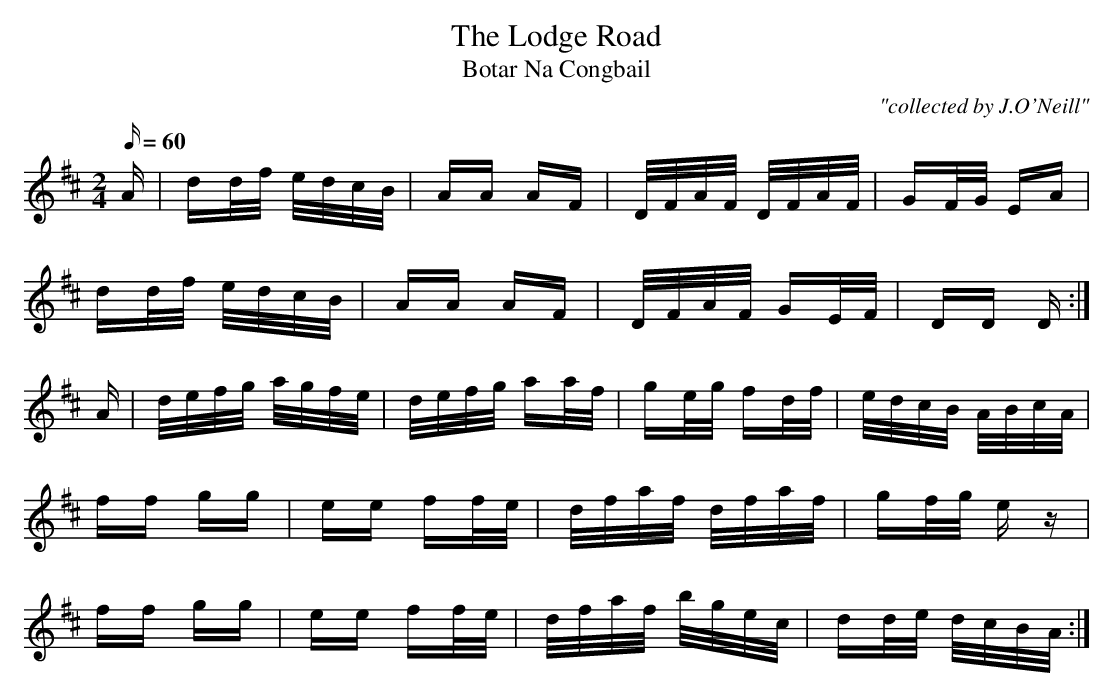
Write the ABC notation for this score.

X:1
T: Lodge Road, The
T: Botar Na Congbail
C: "collected by J.O'Neill"
M: 2/4
Q: 60
K: D
A|dd/f/ e/d/c/B/|AA AF|D/F/A/F/ D/F/A/F/|GF/G/ EA|
  dd/f/ e/d/c/B/|AA AF|D/F/A/F/ GE/F/|DD D:|
A|d/e/f/g/ a/g/f/e/|d/e/f/g/ aa/f/|ge/g/ fd/f/|e/d/c/B/ A/B/c/A/|
ff gg|ee ff/-e/|d/f/a/f/ d/f/a/f/|gf/g/ e z|
ff gg|ee ff/e/|d/f/a/f/ b/g/e/c/|dd/e/ d/c/B/A/:|
